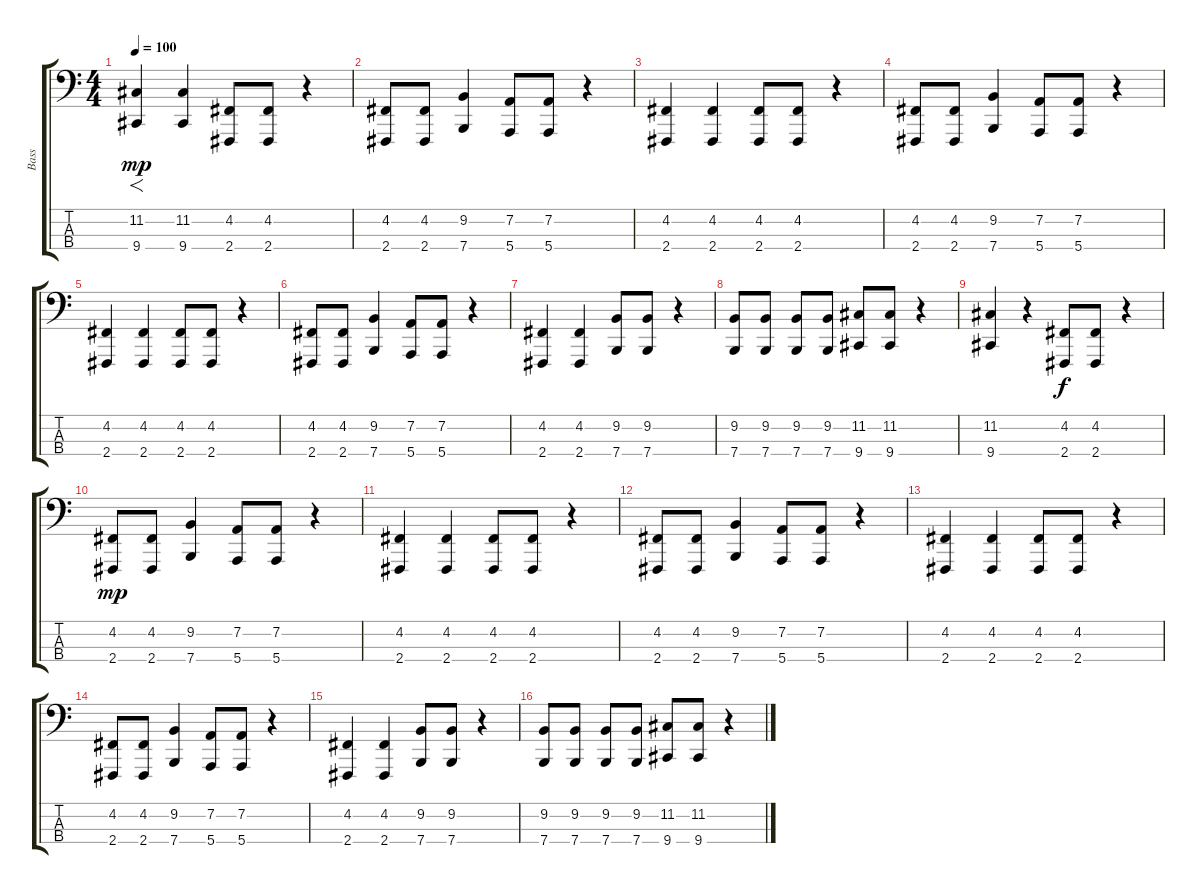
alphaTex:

\track ("Bass" "Bass") {instrument fretlessbass}
\staff {score tabs}
\tuning (G1 D1 A0 E0) {hide}
\ts (4 4)
\tempo 100
\clef f4
\ks c
(11.2 9.4).4{f dy mp instrument fretlessbass} (11.2 9.4).4 (4.2 2.4).8 (4.2 2.4).8 r.4 |
(4.2 2.4).8 (4.2 2.4).8 (9.2 7.4).4 (7.2 5.4).8 (7.2 5.4).8 r.4 |
(4.2 2.4).4 (4.2 2.4).4 (4.2 2.4).8 (4.2 2.4).8 r.4 |
(4.2 2.4).8 (4.2 2.4).8 (9.2 7.4).4 (7.2 5.4).8 (7.2 5.4).8 r.4 |
(4.2 2.4).4 (4.2 2.4).4 (4.2 2.4).8 (4.2 2.4).8 r.4 |
(4.2 2.4).8 (4.2 2.4).8 (9.2 7.4).4 (7.2 5.4).8 (7.2 5.4).8 r.4 |
(4.2 2.4).4 (4.2 2.4).4 (9.2 7.4).8 (9.2 7.4).8 r.4 |
(9.2 7.4).8 (9.2 7.4).8 (9.2 7.4).8 (9.2 7.4).8 (11.2 9.4).8 (11.2 9.4).8 r.4 |
(11.2 9.4).4 r.4 (4.2 2.4).8{dy f} (4.2 2.4).8 r.4 |
(4.2 2.4).8{dy mp} (4.2 2.4).8 (9.2 7.4).4 (7.2 5.4).8 (7.2 5.4).8 r.4 |
(4.2 2.4).4 (4.2 2.4).4 (4.2 2.4).8 (4.2 2.4).8 r.4 |
(4.2 2.4).8 (4.2 2.4).8 (9.2 7.4).4 (7.2 5.4).8 (7.2 5.4).8 r.4 |
(4.2 2.4).4 (4.2 2.4).4 (4.2 2.4).8 (4.2 2.4).8 r.4 |
(4.2 2.4).8 (4.2 2.4).8 (9.2 7.4).4 (7.2 5.4).8 (7.2 5.4).8 r.4 |
(4.2 2.4).4 (4.2 2.4).4 (9.2 7.4).8 (9.2 7.4).8 r.4 |
(9.2 7.4).8 (9.2 7.4).8 (9.2 7.4).8 (9.2 7.4).8 (11.2 9.4).8 (11.2 9.4).8 r.4
